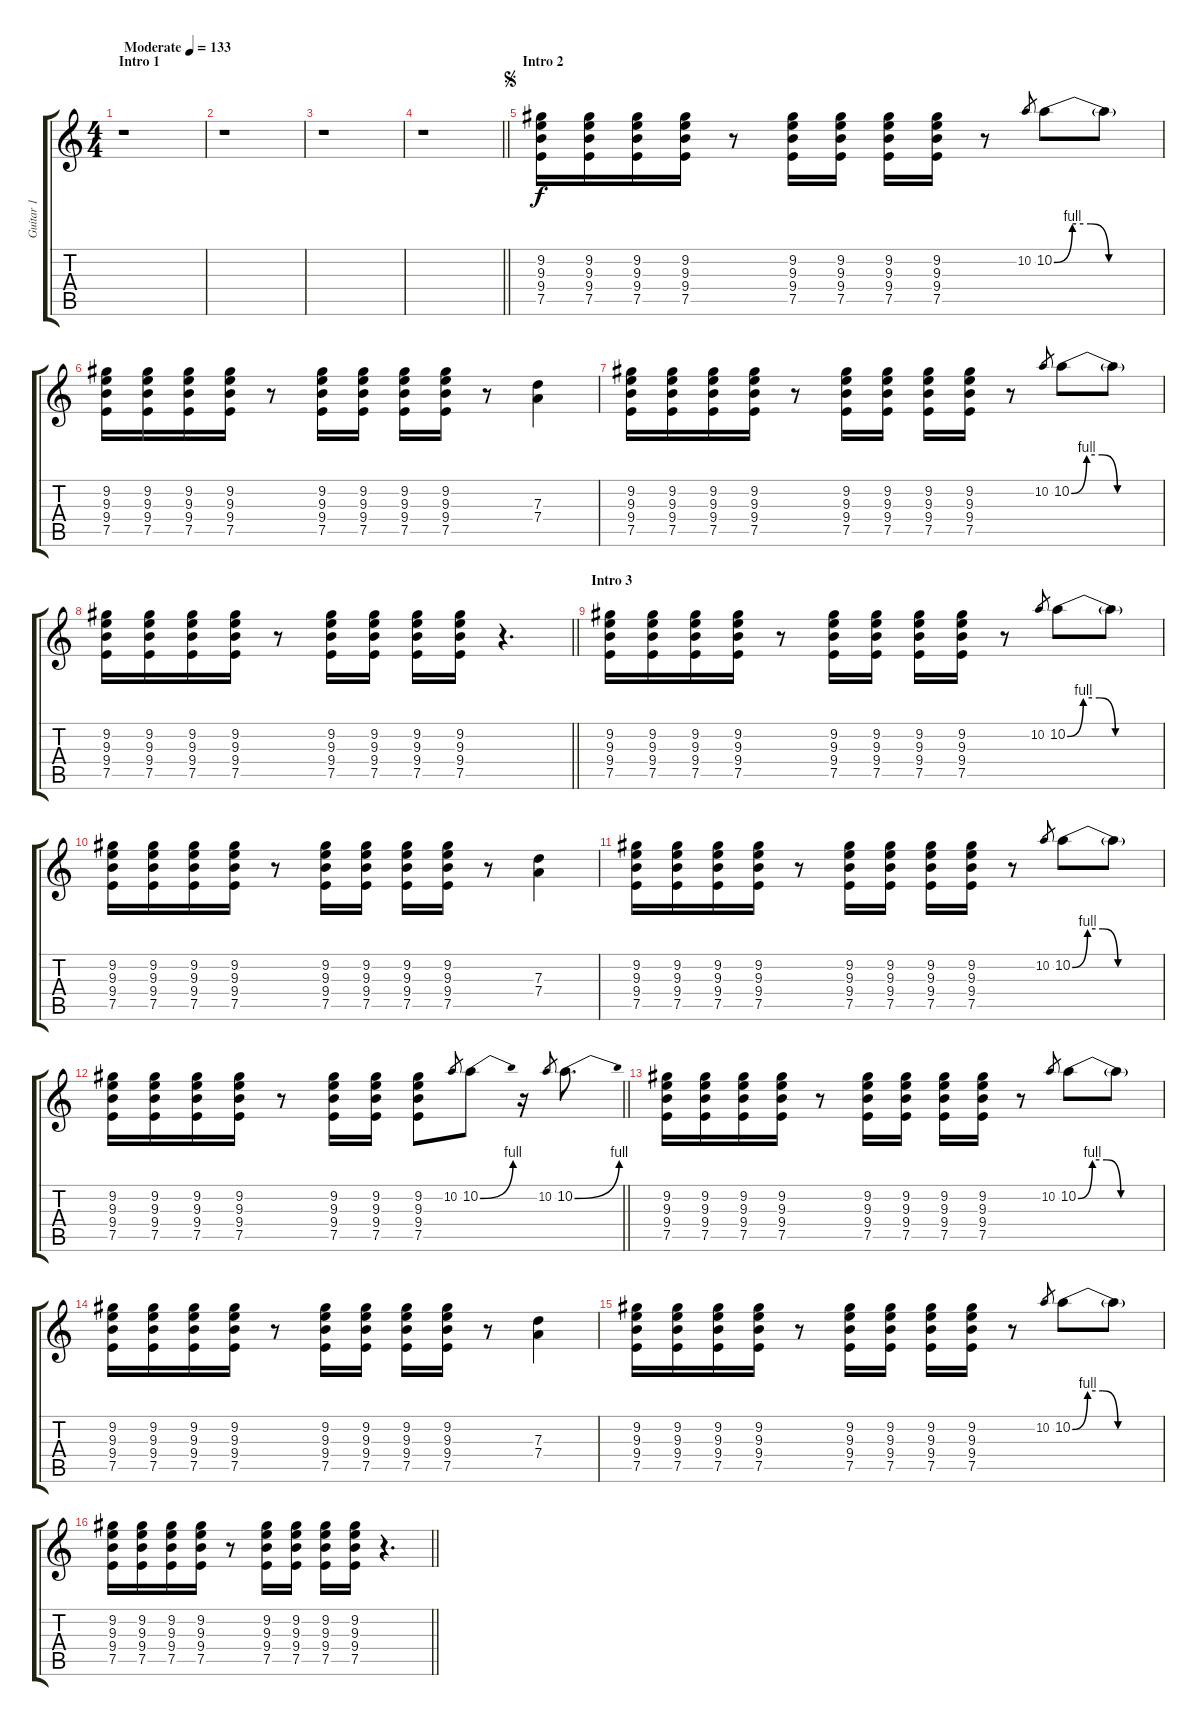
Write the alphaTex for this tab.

\track ("Guitar 1" "Guitar 1") {instrument distortionguitar}
\staff {score tabs}
\tuning (E4 B3 G3 D3 A2 E2) {hide}
\ts (4 4)
\section ("" "Intro 1")
\tempo (133 "Moderate")
\clef g2
\ks c
r.1{dy f instrument distortionguitar} |
r.1 |
r.1 |
\barLineRight lightlight
r.1 |
\section ("" "Intro 2")
\jump segno
(9.2 9.3 9.4 7.5).16 (9.2 9.3 9.4 7.5).16 (9.2 9.3 9.4 7.5).16 (9.2 9.3 9.4 7.5).16 r.8 (9.2 9.3 9.4 7.5).16 (9.2 9.3 9.4 7.5).16 (9.2 9.3 9.4 7.5).16 (9.2 9.3 9.4 7.5).16 r.8 10.2.8{gr} 10.2{be (custom 0 0 10 4 20 4 30 0 60 0)}.8 10.2{t}.8 |
(9.2 9.3 9.4 7.5).16 (9.2 9.3 9.4 7.5).16 (9.2 9.3 9.4 7.5).16 (9.2 9.3 9.4 7.5).16 r.8 (9.2 9.3 9.4 7.5).16 (9.2 9.3 9.4 7.5).16 (9.2 9.3 9.4 7.5).16 (9.2 9.3 9.4 7.5).16 r.8 (7.3 7.4).4 |
(9.2 9.3 9.4 7.5).16 (9.2 9.3 9.4 7.5).16 (9.2 9.3 9.4 7.5).16 (9.2 9.3 9.4 7.5).16 r.8 (9.2 9.3 9.4 7.5).16 (9.2 9.3 9.4 7.5).16 (9.2 9.3 9.4 7.5).16 (9.2 9.3 9.4 7.5).16 r.8 10.2.8{gr} 10.2{be (custom 0 0 10 4 20 4 30 0 60 0)}.8 10.2{t}.8 |
\barLineRight lightlight
(9.2 9.3 9.4 7.5).16 (9.2 9.3 9.4 7.5).16 (9.2 9.3 9.4 7.5).16 (9.2 9.3 9.4 7.5).16 r.8 (9.2 9.3 9.4 7.5).16 (9.2 9.3 9.4 7.5).16 (9.2 9.3 9.4 7.5).16 (9.2 9.3 9.4 7.5).16 r.4{d} |
\section ("" "Intro 3")
(9.2 9.3 9.4 7.5).16 (9.2 9.3 9.4 7.5).16 (9.2 9.3 9.4 7.5).16 (9.2 9.3 9.4 7.5).16 r.8 (9.2 9.3 9.4 7.5).16 (9.2 9.3 9.4 7.5).16 (9.2 9.3 9.4 7.5).16 (9.2 9.3 9.4 7.5).16 r.8 10.2.8{gr} 10.2{be (custom 0 0 10 4 20 4 30 0 60 0)}.8 10.2{t}.8 |
(9.2 9.3 9.4 7.5).16 (9.2 9.3 9.4 7.5).16 (9.2 9.3 9.4 7.5).16 (9.2 9.3 9.4 7.5).16 r.8 (9.2 9.3 9.4 7.5).16 (9.2 9.3 9.4 7.5).16 (9.2 9.3 9.4 7.5).16 (9.2 9.3 9.4 7.5).16 r.8 (7.3 7.4).4 |
(9.2 9.3 9.4 7.5).16 (9.2 9.3 9.4 7.5).16 (9.2 9.3 9.4 7.5).16 (9.2 9.3 9.4 7.5).16 r.8 (9.2 9.3 9.4 7.5).16 (9.2 9.3 9.4 7.5).16 (9.2 9.3 9.4 7.5).16 (9.2 9.3 9.4 7.5).16 r.8 10.2.8{gr} 10.2{be (custom 0 0 10 4 20 4 30 0 60 0)}.8 10.2{t}.8 |
\barLineRight lightlight
(9.2 9.3 9.4 7.5).16 (9.2 9.3 9.4 7.5).16 (9.2 9.3 9.4 7.5).16 (9.2 9.3 9.4 7.5).16 r.8 (9.2 9.3 9.4 7.5).16 (9.2 9.3 9.4 7.5).16 (9.2 9.3 9.4 7.5).8 10.2.8{gr} 10.2{be (bend 0 0 60 4)}.8 r.16 10.2.8{gr} 10.2{be (bend 0 0 60 4)}.8{d} |
(9.2 9.3 9.4 7.5).16 (9.2 9.3 9.4 7.5).16 (9.2 9.3 9.4 7.5).16 (9.2 9.3 9.4 7.5).16 r.8 (9.2 9.3 9.4 7.5).16 (9.2 9.3 9.4 7.5).16 (9.2 9.3 9.4 7.5).16 (9.2 9.3 9.4 7.5).16 r.8 10.2.8{gr} 10.2{be (custom 0 0 10 4 20 4 30 0 60 0)}.8 10.2{t}.8 |
(9.2 9.3 9.4 7.5).16 (9.2 9.3 9.4 7.5).16 (9.2 9.3 9.4 7.5).16 (9.2 9.3 9.4 7.5).16 r.8 (9.2 9.3 9.4 7.5).16 (9.2 9.3 9.4 7.5).16 (9.2 9.3 9.4 7.5).16 (9.2 9.3 9.4 7.5).16 r.8 (7.3 7.4).4 |
(9.2 9.3 9.4 7.5).16 (9.2 9.3 9.4 7.5).16 (9.2 9.3 9.4 7.5).16 (9.2 9.3 9.4 7.5).16 r.8 (9.2 9.3 9.4 7.5).16 (9.2 9.3 9.4 7.5).16 (9.2 9.3 9.4 7.5).16 (9.2 9.3 9.4 7.5).16 r.8 10.2.8{gr} 10.2{be (custom 0 0 10 4 20 4 30 0 60 0)}.8 10.2{t}.8 |
\barLineRight lightlight
(9.2 9.3 9.4 7.5).16 (9.2 9.3 9.4 7.5).16 (9.2 9.3 9.4 7.5).16 (9.2 9.3 9.4 7.5).16 r.8 (9.2 9.3 9.4 7.5).16 (9.2 9.3 9.4 7.5).16 (9.2 9.3 9.4 7.5).16 (9.2 9.3 9.4 7.5).16 r.4{d}
